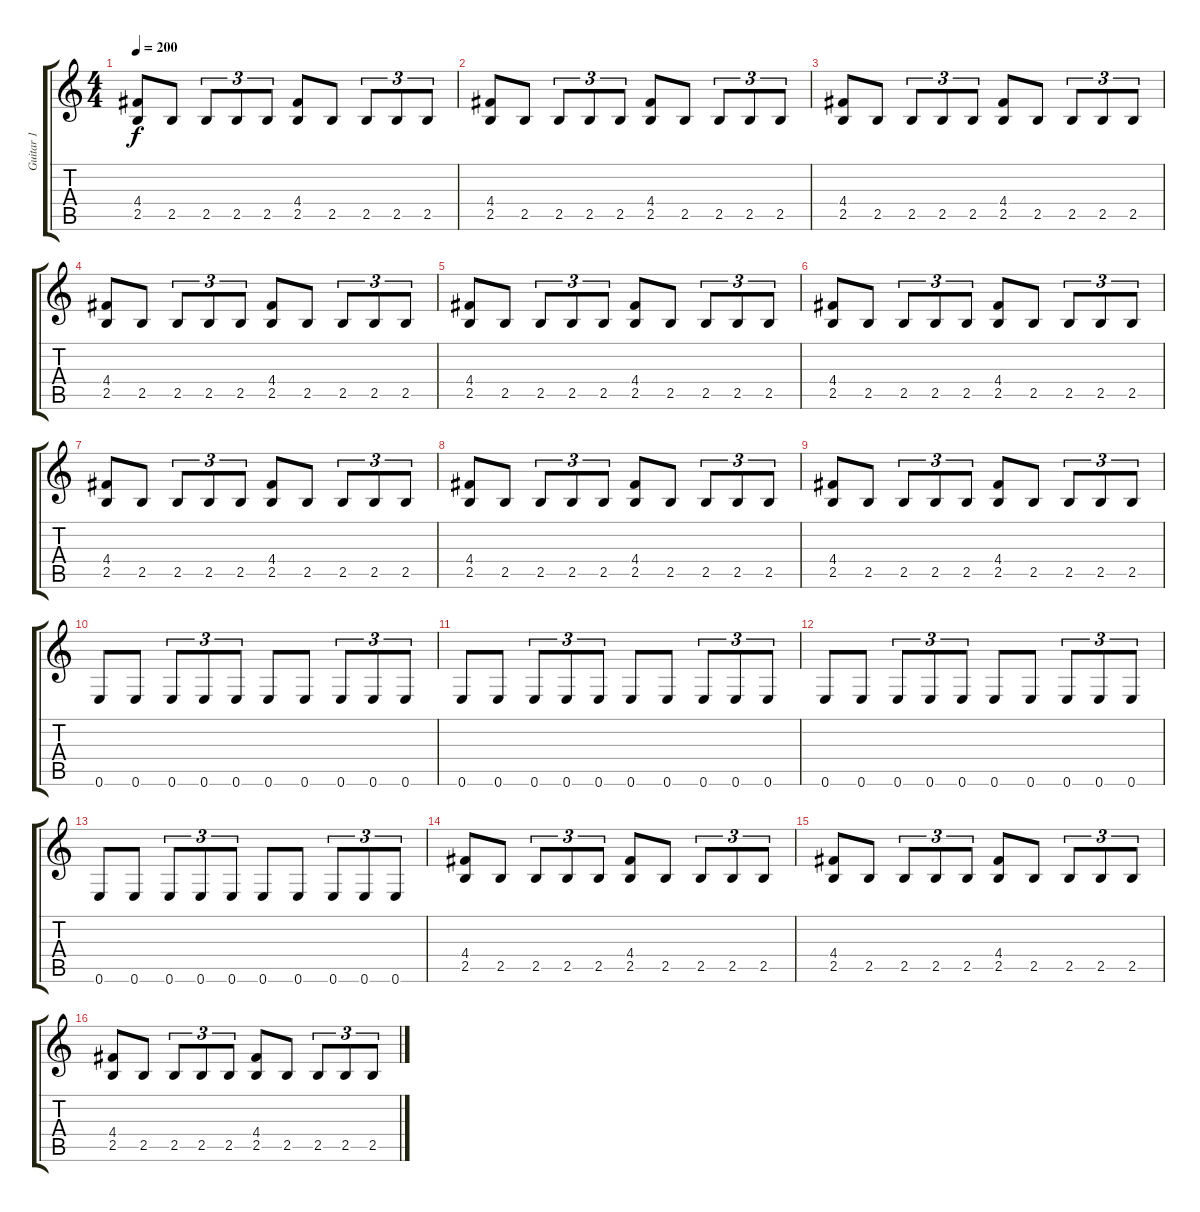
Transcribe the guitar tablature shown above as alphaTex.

\track ("Guitar 1" "Guitar 1") {instrument overdrivenguitar}
\staff {score tabs}
\tuning (E4 B3 G3 D3 A2 E2) {hide}
\ts (4 4)
\tempo 200
\clef g2
\ks c
(4.4 2.5).8{dy f} 2.5.8 2.5.8{tu (3 2)} 2.5.8{tu (3 2)} 2.5.8{tu (3 2)} (4.4 2.5).8 2.5.8 2.5.8{tu (3 2)} 2.5.8{tu (3 2)} 2.5.8{tu (3 2)} |
(4.4 2.5).8 2.5.8 2.5.8{tu (3 2)} 2.5.8{tu (3 2)} 2.5.8{tu (3 2)} (4.4 2.5).8 2.5.8 2.5.8{tu (3 2)} 2.5.8{tu (3 2)} 2.5.8{tu (3 2)} |
(4.4 2.5).8 2.5.8 2.5.8{tu (3 2)} 2.5.8{tu (3 2)} 2.5.8{tu (3 2)} (4.4 2.5).8 2.5.8 2.5.8{tu (3 2)} 2.5.8{tu (3 2)} 2.5.8{tu (3 2)} |
(4.4 2.5).8 2.5.8 2.5.8{tu (3 2)} 2.5.8{tu (3 2)} 2.5.8{tu (3 2)} (4.4 2.5).8 2.5.8 2.5.8{tu (3 2)} 2.5.8{tu (3 2)} 2.5.8{tu (3 2)} |
(4.4 2.5).8 2.5.8 2.5.8{tu (3 2)} 2.5.8{tu (3 2)} 2.5.8{tu (3 2)} (4.4 2.5).8 2.5.8 2.5.8{tu (3 2)} 2.5.8{tu (3 2)} 2.5.8{tu (3 2)} |
(4.4 2.5).8 2.5.8 2.5.8{tu (3 2)} 2.5.8{tu (3 2)} 2.5.8{tu (3 2)} (4.4 2.5).8 2.5.8 2.5.8{tu (3 2)} 2.5.8{tu (3 2)} 2.5.8{tu (3 2)} |
(4.4 2.5).8 2.5.8 2.5.8{tu (3 2)} 2.5.8{tu (3 2)} 2.5.8{tu (3 2)} (4.4 2.5).8 2.5.8 2.5.8{tu (3 2)} 2.5.8{tu (3 2)} 2.5.8{tu (3 2)} |
(4.4 2.5).8 2.5.8 2.5.8{tu (3 2)} 2.5.8{tu (3 2)} 2.5.8{tu (3 2)} (4.4 2.5).8 2.5.8 2.5.8{tu (3 2)} 2.5.8{tu (3 2)} 2.5.8{tu (3 2)} |
(4.4 2.5).8 2.5.8 2.5.8{tu (3 2)} 2.5.8{tu (3 2)} 2.5.8{tu (3 2)} (4.4 2.5).8 2.5.8 2.5.8{tu (3 2)} 2.5.8{tu (3 2)} 2.5.8{tu (3 2)} |
0.6.8 0.6.8 0.6.8{tu (3 2)} 0.6.8{tu (3 2)} 0.6.8{tu (3 2)} 0.6.8 0.6.8 0.6.8{tu (3 2)} 0.6.8{tu (3 2)} 0.6.8{tu (3 2)} |
0.6.8 0.6.8 0.6.8{tu (3 2)} 0.6.8{tu (3 2)} 0.6.8{tu (3 2)} 0.6.8 0.6.8 0.6.8{tu (3 2)} 0.6.8{tu (3 2)} 0.6.8{tu (3 2)} |
0.6.8 0.6.8 0.6.8{tu (3 2)} 0.6.8{tu (3 2)} 0.6.8{tu (3 2)} 0.6.8 0.6.8 0.6.8{tu (3 2)} 0.6.8{tu (3 2)} 0.6.8{tu (3 2)} |
0.6.8 0.6.8 0.6.8{tu (3 2)} 0.6.8{tu (3 2)} 0.6.8{tu (3 2)} 0.6.8 0.6.8 0.6.8{tu (3 2)} 0.6.8{tu (3 2)} 0.6.8{tu (3 2)} |
(4.4 2.5).8 2.5.8 2.5.8{tu (3 2)} 2.5.8{tu (3 2)} 2.5.8{tu (3 2)} (4.4 2.5).8 2.5.8 2.5.8{tu (3 2)} 2.5.8{tu (3 2)} 2.5.8{tu (3 2)} |
(4.4 2.5).8 2.5.8 2.5.8{tu (3 2)} 2.5.8{tu (3 2)} 2.5.8{tu (3 2)} (4.4 2.5).8 2.5.8 2.5.8{tu (3 2)} 2.5.8{tu (3 2)} 2.5.8{tu (3 2)} |
(4.4 2.5).8 2.5.8 2.5.8{tu (3 2)} 2.5.8{tu (3 2)} 2.5.8{tu (3 2)} (4.4 2.5).8 2.5.8 2.5.8{tu (3 2)} 2.5.8{tu (3 2)} 2.5.8{tu (3 2)}
